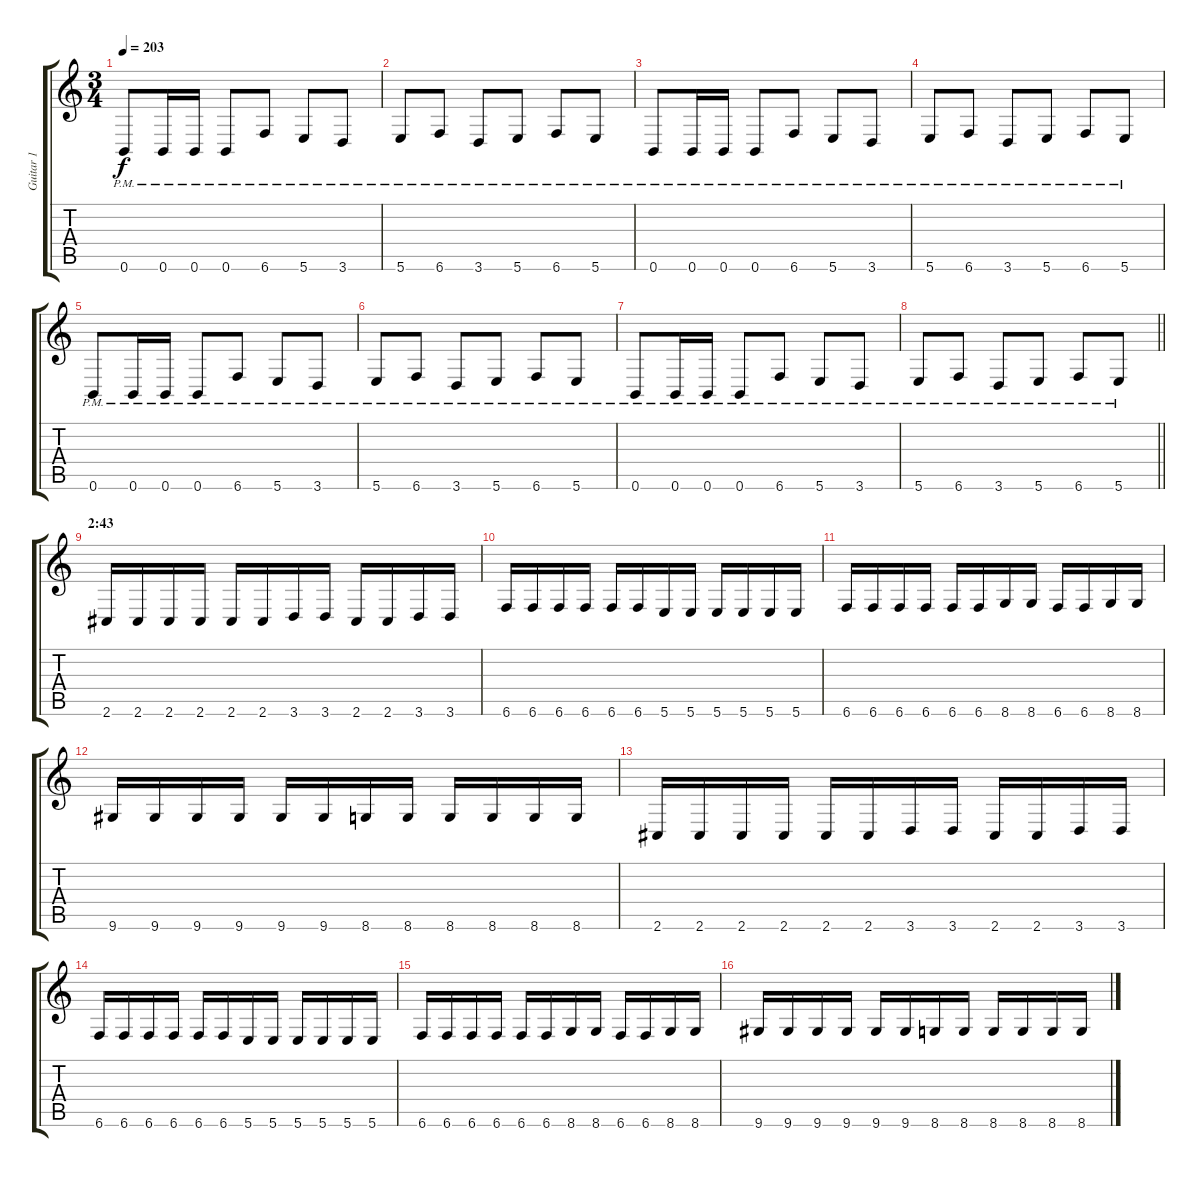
\track ("Guitar 1" "Guitar 1") {instrument distortionguitar}
\staff {score tabs}
\tuning (B3 Gb3 D3 A2 E2 B1) {hide}
\ts (3 4)
\tempo 203
\clef g2
\ks c
0.6{pm}.8{dy f} 0.6{pm}.16 0.6{pm}.16 0.6{pm}.8 6.6{pm}.8 5.6{pm}.8 3.6{pm}.8 |
5.6{pm}.8 6.6{pm}.8 3.6{pm}.8 5.6{pm}.8 6.6{pm}.8 5.6{pm}.8 |
0.6{pm}.8 0.6{pm}.16 0.6{pm}.16 0.6{pm}.8 6.6{pm}.8 5.6{pm}.8 3.6{pm}.8 |
5.6{pm}.8 6.6{pm}.8 3.6{pm}.8 5.6{pm}.8 6.6{pm}.8 5.6{pm}.8 |
0.6{pm}.8 0.6{pm}.16 0.6{pm}.16 0.6{pm}.8 6.6{pm}.8 5.6{pm}.8 3.6{pm}.8 |
5.6{pm}.8 6.6{pm}.8 3.6{pm}.8 5.6{pm}.8 6.6{pm}.8 5.6{pm}.8 |
0.6{pm}.8 0.6{pm}.16 0.6{pm}.16 0.6{pm}.8 6.6{pm}.8 5.6{pm}.8 3.6{pm}.8 |
\barLineRight lightlight
5.6{pm}.8 6.6{pm}.8 3.6{pm}.8 5.6{pm}.8 6.6{pm}.8 5.6{pm}.8 |
\section ("" "2:43")
2.6.16 2.6.16 2.6.16 2.6.16 2.6.16 2.6.16 3.6.16 3.6.16 2.6.16 2.6.16 3.6.16 3.6.16 |
6.6.16 6.6.16 6.6.16 6.6.16 6.6.16 6.6.16 5.6.16 5.6.16 5.6.16 5.6.16 5.6.16 5.6.16 |
6.6.16 6.6.16 6.6.16 6.6.16 6.6.16 6.6.16 8.6.16 8.6.16 6.6.16 6.6.16 8.6.16 8.6.16 |
9.6.16 9.6.16 9.6.16 9.6.16 9.6.16 9.6.16 8.6.16 8.6.16 8.6.16 8.6.16 8.6.16 8.6.16 |
2.6.16 2.6.16 2.6.16 2.6.16 2.6.16 2.6.16 3.6.16 3.6.16 2.6.16 2.6.16 3.6.16 3.6.16 |
6.6.16 6.6.16 6.6.16 6.6.16 6.6.16 6.6.16 5.6.16 5.6.16 5.6.16 5.6.16 5.6.16 5.6.16 |
6.6.16 6.6.16 6.6.16 6.6.16 6.6.16 6.6.16 8.6.16 8.6.16 6.6.16 6.6.16 8.6.16 8.6.16 |
9.6.16 9.6.16 9.6.16 9.6.16 9.6.16 9.6.16 8.6.16 8.6.16 8.6.16 8.6.16 8.6.16 8.6.16
